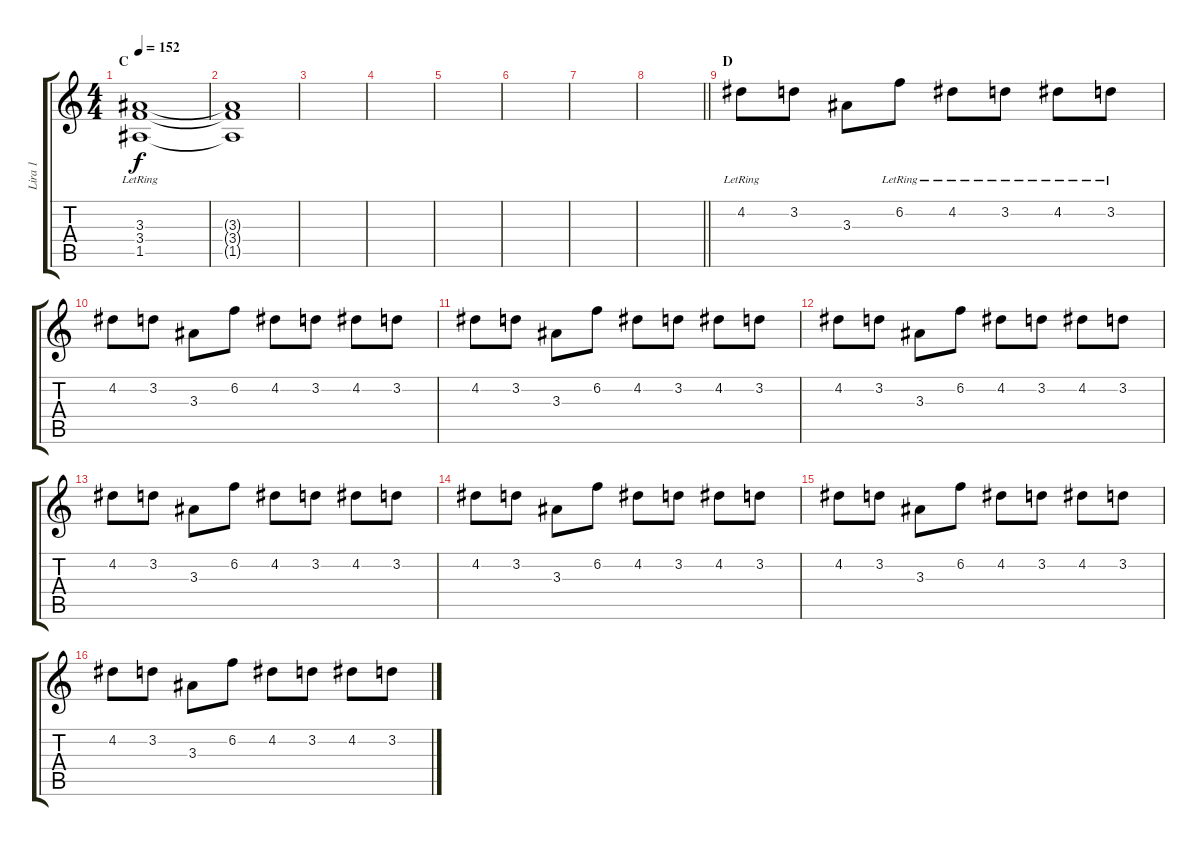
\track ("Lira 1" "Lira 1") {instrument distortionguitar}
\staff {score tabs}
\tuning (E4 B3 G3 D3 A2 E2) {hide}
\ts (4 4)
\section ("" "C")
\tempo 152
\clef g2
\ks c
(3.3{lr} 3.4{lr} 1.5{lr}).1{dy f} |
(3.3{t} 3.4{t} 1.5{t}).1 |
|
|
|
|
|
\barLineRight lightlight
|
\section ("" "D")
4.2{lr}.8 3.2.8 3.3.8 6.2{lr}.8 4.2{lr}.8 3.2{lr}.8 4.2{lr}.8 3.2{lr}.8 |
4.2.8 3.2.8 3.3.8 6.2.8 4.2.8 3.2.8 4.2.8 3.2.8 |
4.2.8 3.2.8 3.3.8 6.2.8 4.2.8 3.2.8 4.2.8 3.2.8 |
4.2.8 3.2.8 3.3.8 6.2.8 4.2.8 3.2.8 4.2.8 3.2.8 |
4.2.8 3.2.8 3.3.8 6.2.8 4.2.8 3.2.8 4.2.8 3.2.8 |
4.2.8 3.2.8 3.3.8 6.2.8 4.2.8 3.2.8 4.2.8 3.2.8 |
4.2.8 3.2.8 3.3.8 6.2.8 4.2.8 3.2.8 4.2.8 3.2.8 |
4.2.8 3.2.8 3.3.8 6.2.8 4.2.8 3.2.8 4.2.8 3.2.8
